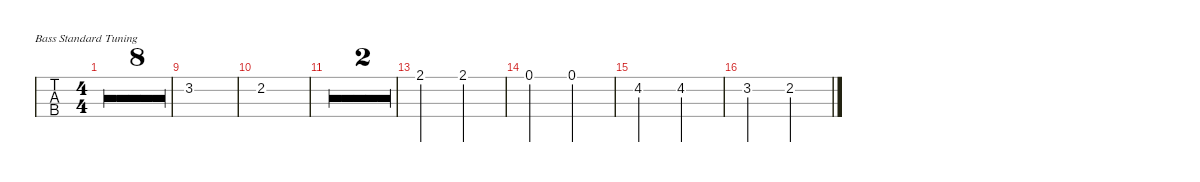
\hideDynamics
\bracketExtendMode nobrackets
\singleTrackTrackNamePolicy hidden
\multiTrackTrackNamePolicy hidden
\firstSystemTrackNameMode fullname
\firstSystemTrackNameOrientation horizontal
\otherSystemsTrackNameOrientation horizontal
\track ("Bass" "Bass") {multiBarRest instrument electricbassfinger}
\staff {tabs}
\tuning (G2 D2 A1 E1)
\ts (4 4)
\tempo 134
\clef f4
\ks aminor
r.1{dy mf} |
r.1 |
r.1 |
r.1 |
r.1 |
r.1 |
r.1 |
r.1 |
3.2.1 |
2.2.1 |
\simile firstofdouble
|
\simile secondofdouble
|
\simile none
2.1.2 2.1.2 |
0.1.2 0.1.2 |
4.2{acc #}.2 4.2{acc #}.2 |
3.2.2 2.2.2
